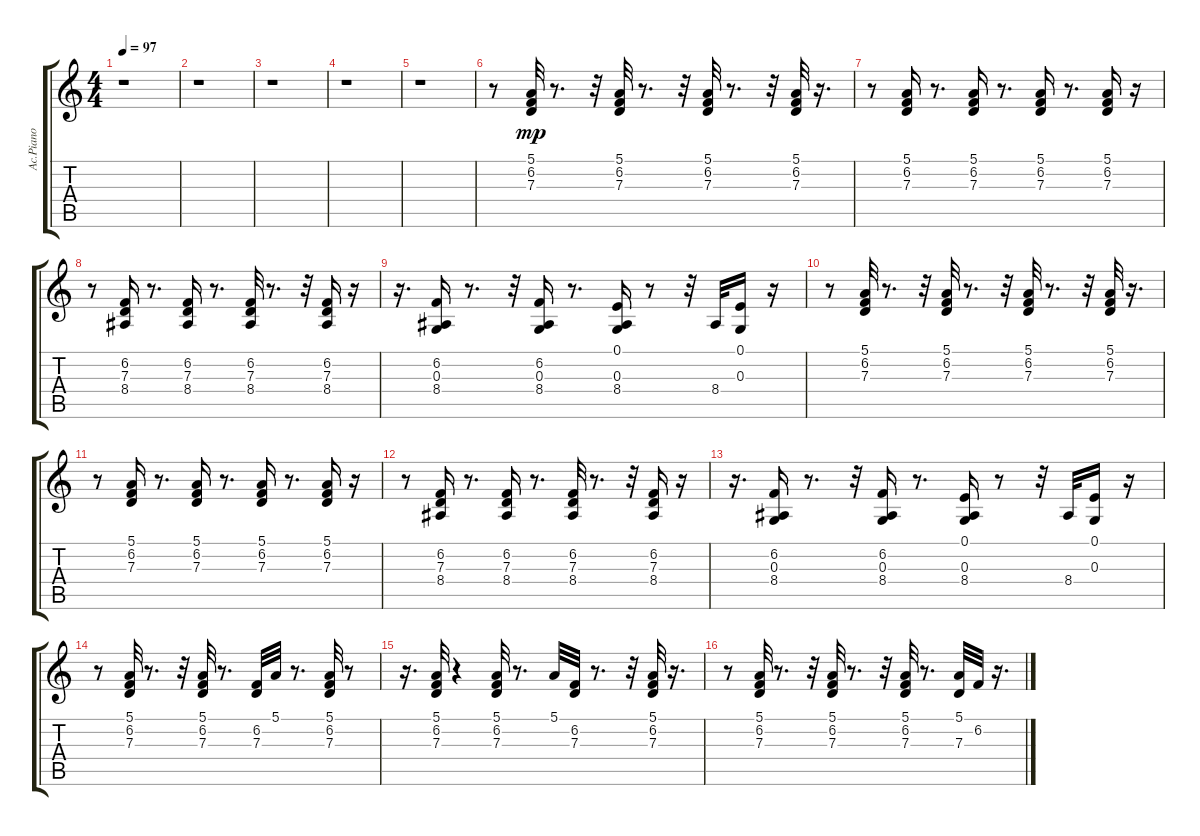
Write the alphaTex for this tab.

\track ("Ac.Piano" "Ac.Piano") {instrument acousticgrandpiano}
\staff {score tabs}
\tuning (E4 B3 G3 D3 A2 E2) {hide}
\ts (4 4)
\tempo 97
\clef g2
\ks c
r.1{dy mp} |
r.1 |
r.1 |
r.1 |
r.1 |
r.8 (5.1 6.2 7.3).32 r.8{d} r.32 (5.1 6.2 7.3).32 r.8{d} r.32 (5.1 6.2 7.3).32 r.8{d} r.32 (5.1 6.2 7.3).32 r.16{d} |
r.8 (5.1 6.2 7.3).16 r.8{d} (5.1 6.2 7.3).16 r.8{d} (5.1 6.2 7.3).16 r.8{d} (5.1 6.2 7.3).16 r.16 |
r.8 (6.2 7.3 8.4).16 r.8{d} (6.2 7.3 8.4).16 r.8{d} (6.2 7.3 8.4).32 r.8{d} r.32 (6.2 7.3 8.4).16 r.16 |
r.16{d} (6.2 0.3 8.4).16 r.8{d} r.32 (6.2 0.3 8.4).16 r.8{d} (0.1 0.3 8.4).16 r.8 r.32 8.4.32 (0.1 0.3).16 r.16 |
r.8 (5.1 6.2 7.3).32 r.8{d} r.32 (5.1 6.2 7.3).32 r.8{d} r.32 (5.1 6.2 7.3).32 r.8{d} r.32 (5.1 6.2 7.3).32 r.16{d} |
r.8 (5.1 6.2 7.3).16 r.8{d} (5.1 6.2 7.3).16 r.8{d} (5.1 6.2 7.3).16 r.8{d} (5.1 6.2 7.3).16 r.16 |
r.8 (6.2 7.3 8.4).16 r.8{d} (6.2 7.3 8.4).16 r.8{d} (6.2 7.3 8.4).32 r.8{d} r.32 (6.2 7.3 8.4).16 r.16 |
r.16{d} (6.2 0.3 8.4).16 r.8{d} r.32 (6.2 0.3 8.4).16 r.8{d} (0.1 0.3 8.4).16 r.8 r.32 8.4.32 (0.1 0.3).16 r.16 |
r.8 (5.1 6.2 7.3).32 r.8{d} r.32 (5.1 6.2 7.3).32 r.8{d} (6.2 7.3).32 5.1.32 r.8{d} (5.1 6.2 7.3).32 r.8 |
r.16{d} (5.1 6.2 7.3).32 r.4 (5.1 6.2 7.3).32 r.8{d} 5.1.32 (6.2 7.3).32 r.8{d} r.32 (5.1 6.2 7.3).32 r.16{d} |
r.8 (5.1 6.2 7.3).32 r.8{d} r.32 (5.1 6.2 7.3).32 r.8{d} r.32 (5.1 6.2 7.3).32 r.8{d} (5.1 7.3).32 6.2.32 r.16{d}
